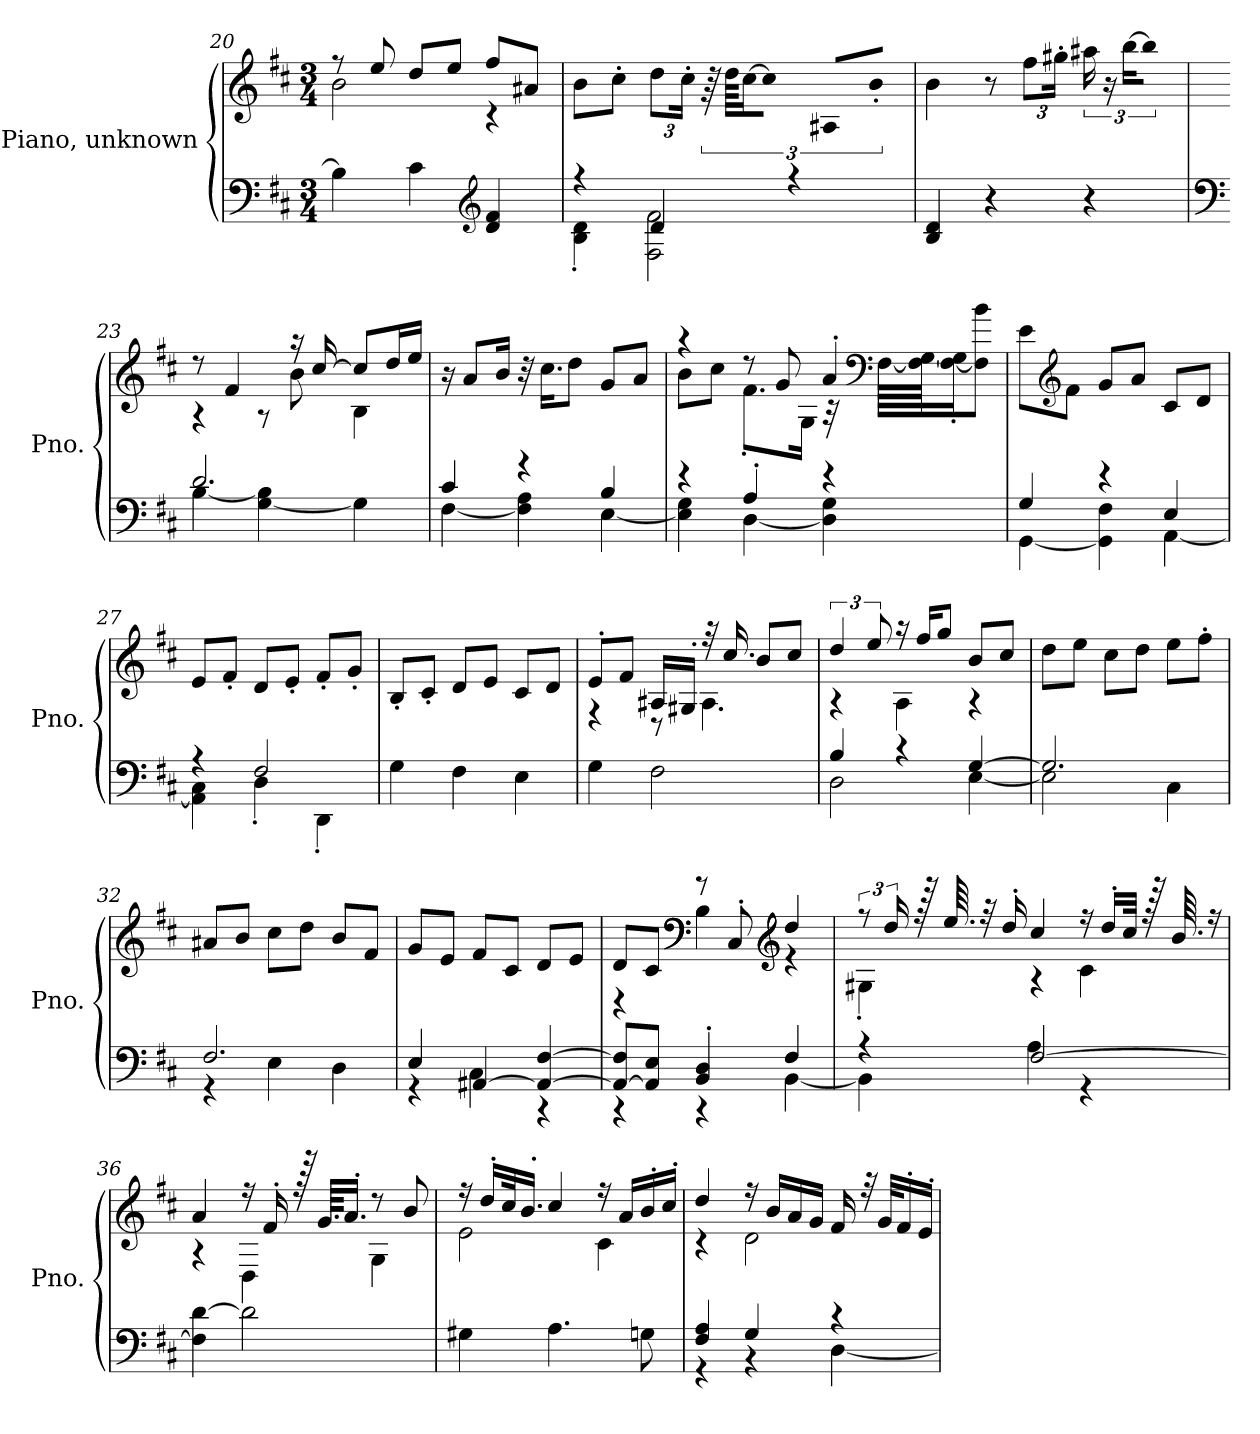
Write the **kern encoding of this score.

**kern	**kern
*part1	*part1
*staff2	*staff1
*I"Piano, unknown	*
*I'Pno.	*
*clefF4	*clefG2
*k[f#c#]	*k[f#c#]
*M3/4	*M3/4
=20	=20
*	*^
4B\]	8r	2b\
.	8ee/	.
4c#\	8dd/L	.
.	8ee/J	.
*clefG2	*	*
4d/ 4f#/	8ff#/L	4r
.	8a#X/J	.
*	*v	*v
!!LO:LB:g=z
=21	=21
*^	*
4r	4B\' 4d\'	8b\L
.	.	8cc#'\J
*	*	*Xbrackettup
4d/	2F#\ 2f#\	12dd\L
.	.	24cc#'\Jk
*	*	*brackettup
.	.	96r
.	.	96dd\KKLL
.	.	[24cc#\
.	.	16cc#\JJ]
4r	.	8A#X/L
.	.	8b'/J
*v	*v	*
=22	=22
4B/ 4d/	4b\
4r	8r
*	*Xbrackettup
.	12ff#\L
.	24gg#X'\Jk
*	*brackettup
4r	24aa#X\
.	24r
.	[24bb\KL
.	8bb\J]
=23	=23
*clefF4	*
*^	*^
2.d/	[4B\	8r	4r
.	.	4f#/	.
.	[4G\ 4B\]	.	8r
.	.	16r	8b\
.	.	[16cc#/	.
.	4G\]	8cc#/L]	4B\
.	.	16dd/L	.
.	.	16ee/JJ	.
*	*	*v	*v
=24	=24	=24
4c#/	[4F#\	16r
.	.	8a/L
.	.	16b/Jk
4r	4F#\] 4A\	32r
.	.	16.cc#\KL
.	.	8dd\J
4B/	[4E\	8g/L
.	.	8a/J
!!LO:PB:g=z
=25	=25	=25
*	*	*^
4r	4E\] 4G\	4r	8b\L
.	.	.	8cc#\J
4A'/	[4D\	8r	8.f#'\L
.	.	8g/	.
.	.	.	16G\Jk
4r	4D\] 4G\	4a'/	32r
*	*	*clefF4	*
.	.	.	[64F#\LLLL
.	.	.	64F#\] [64G\JJ
.	.	.	[16F#\' 16G\]'J
.	.	.	8F#\] 8b\J
*	*	*v	*v
=26	=26	=26
4G/	[4GG\	8e\L
*	*	*clefG2
.	.	8f#\J
4r	4GG\] 4F#\	8g/L
.	.	8a/J
4E/	[4AA\	8c#/L
.	.	8d/J
=27	=27	=27
4r	4AA\] 4C#\	8e/L
.	.	8f#'/J
2F#/	4D'\	8d/L
.	.	8e'/J
.	4DD'\	8f#'/L
.	.	8g'/J
*v	*v	*
=28	=28
4G\	8B'/L
.	8c#'/J
4F#\	8d/L
.	8e/J
4E\	8c#/L
.	8d/J
!!LO:LB:g=z
=29	=29
*	*^
4G\	8e'/L	4r
.	8f#/J	.
2F#\	16A#X/LL	8r
.	16G#X'/JJ	.
.	32r	4.A#\
.	16.cc#/	.
.	8b/L	.
.	8cc#/J	.
=30	=30	=30
*^	*	*
4B/	2D\	6dd/	4r
.	.	12ee/	.
4r	.	16r	4A\
.	.	16ff#/KL	.
.	.	8gg/J	.
[4G/	[4E\	8b/L	4r
.	.	8cc#/J	.
*	*	*v	*v
=31	=31	=31
2.G/]	2E\]	8dd\L
.	.	8ee\J
.	.	8cc#\L
.	.	8dd\J
.	4C#\	8ee\L
.	.	8ff#'\J
=32	=32	=32
2.F#/	4r	8a#X/L
.	.	8b/J
.	4E\	8cc#\L
.	.	8dd\J
.	4D\	8b/L
.	.	8f#/J
=33	=33	=33
4E/	4r	8g/L
.	.	8e/J
[4AA#X/	4C#\	8f#/L
.	.	8c#/J
4AA#/_ [4F#/	4r	8d/L
.	.	8e/J
!!LO:LB:g=z
=34	=34	=34
*	*	*^
8AA#/_ 8F#/]L	4r	8d/L	4r
8AA#/] 8E/J	.	8c#/J	.
*	*	*clefF4	*
4BB/' 4D/'	4r	8r	4B\
.	.	8C#'/	.
*	*	*clefG2	*
4F#/	[4BB\	4dd/	4r
=35	=35	=35	=35
4r	4BB\]	12r	4G#X'\
.	.	24dd/	.
.	.	128r	.
.	.	64.ee/	.
.	.	32r	.
.	.	16dd'/	.
[2F#/	4A\	4cc#/	4r
.	4r	16r	4c#\
.	.	16dd'/LL	.
.	.	32cc#/JJk	.
.	.	128r	.
.	.	64.b/	.
.	.	16r	.
*v	*v	*	*
=36	=36	=36
4F#\] [4d\	4a/	4r
2d\]	16r	4D\
.	16f#'/	.
.	128r	.
.	64.g/KKLL	.
.	16.a'/JJ	.
.	8r	4G\
.	8b/	.
!!LO:LB:g=z	!!
=37	=37	=37
4G#X\	16r	2e\
.	16dd'/LL	.
.	32cc#/K	.
.	16.b'/JJ	.
4.A\	4cc#/	.
.	16r	4c#\
.	16a/LL	.
8Gn\	16b'/	.
.	16cc#'/JJ	.
=38	=38	=38
*^	*	*
4F#/ 4A/	4r	4dd/	4r
4G/	4r	16r	2d\
.	.	16b/LL	.
.	.	16a/	.
.	.	16g/JJ	.
4r	[4D\	16f#/	.
.	.	32r	.
.	.	32g/KLL	.
.	.	16f#'/	.
.	.	16e'/JJ	.
*v	*v	*	*
*	*v	*v
=	=
*-	*-
